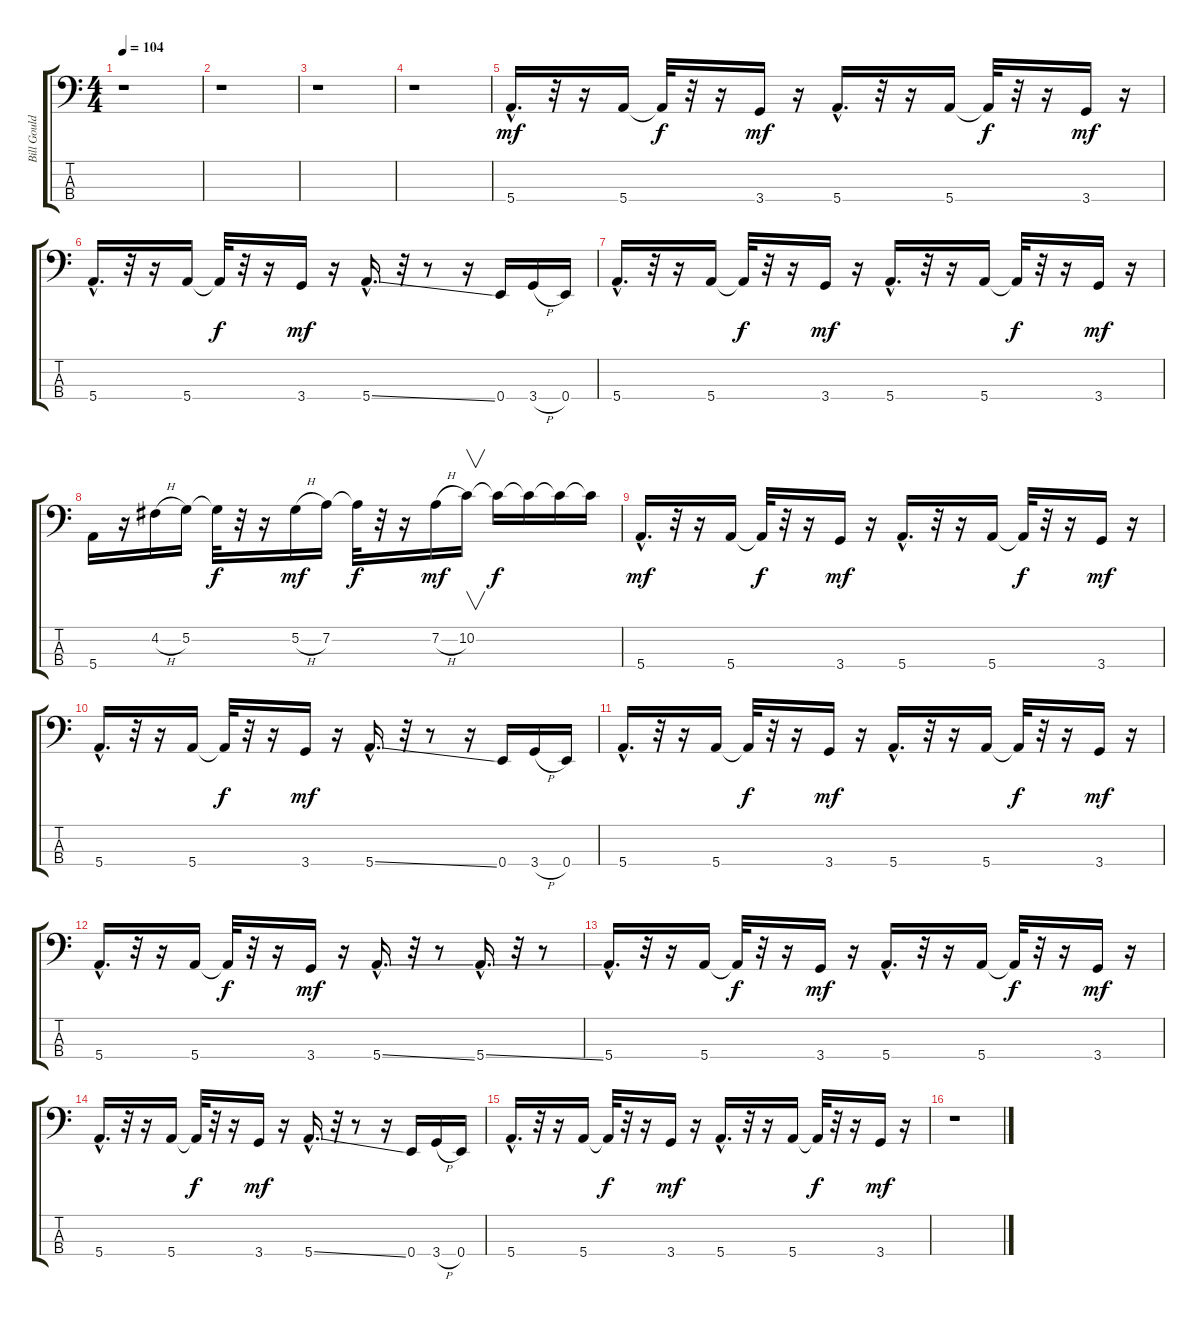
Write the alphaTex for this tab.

\track ("Bill Gould" "Bill Gould") {instrument slapbass2}
\staff {score tabs}
\tuning (G2 D2 A1 E1) {hide}
\ts (4 4)
\tempo 104
\clef f4
\ks c
r.1{dy mf} |
r.1 |
r.1 |
r.1 |
5.4{hac}.16{d} r.32 r.16 5.4.16 5.4{t}.32{dy f} r.32 r.16 3.4.16{dy mf} r.16 5.4{hac}.16{d} r.32 r.16 5.4.16 5.4{t}.32{dy f} r.32 r.16 3.4.16{dy mf} r.16 |
5.4{hac}.16{d} r.32 r.16 5.4.16 5.4{t}.32{dy f} r.32 r.16 3.4.16{dy mf} r.16 5.4{ss hac}.16{d} r.32 r.8 r.16 0.4.16 3.4{h}.16 0.4.16 |
5.4{hac}.16{d} r.32 r.16 5.4.16 5.4{t}.32{dy f} r.32 r.16 3.4.16{dy mf} r.16 5.4{hac}.16{d} r.32 r.16 5.4.16 5.4{t}.32{dy f} r.32 r.16 3.4.16{dy mf} r.16 |
5.4.16 r.16 4.2{h}.16 5.2.16 5.2{t}.32{dy f} r.32 r.16 5.2{h}.16{dy mf} 7.2.16 7.2{t}.32{dy f} r.32 r.16 7.2{h}.16{dy mf} 10.2.16{v} 10.2{t}.16{dy f} 10.2{t}.16 10.2{t}.16 10.2{t}.16 |
5.4{hac}.16{d dy mf} r.32 r.16 5.4.16 5.4{t}.32{dy f} r.32 r.16 3.4.16{dy mf} r.16 5.4{hac}.16{d} r.32 r.16 5.4.16 5.4{t}.32{dy f} r.32 r.16 3.4.16{dy mf} r.16 |
5.4{hac}.16{d} r.32 r.16 5.4.16 5.4{t}.32{dy f} r.32 r.16 3.4.16{dy mf} r.16 5.4{ss hac}.16{d} r.32 r.8 r.16 0.4.16 3.4{h}.16 0.4.16 |
5.4{hac}.16{d} r.32 r.16 5.4.16 5.4{t}.32{dy f} r.32 r.16 3.4.16{dy mf} r.16 5.4{hac}.16{d} r.32 r.16 5.4.16 5.4{t}.32{dy f} r.32 r.16 3.4.16{dy mf} r.16 |
5.4{hac}.16{d} r.32 r.16 5.4.16 5.4{t}.32{dy f} r.32 r.16 3.4.16{dy mf} r.16 5.4{ss hac}.16{d} r.32 r.8 5.4{ss hac}.16{d} r.32 r.8 |
5.4{hac}.16{d} r.32 r.16 5.4.16 5.4{t}.32{dy f} r.32 r.16 3.4.16{dy mf} r.16 5.4{hac}.16{d} r.32 r.16 5.4.16 5.4{t}.32{dy f} r.32 r.16 3.4.16{dy mf} r.16 |
5.4{hac}.16{d} r.32 r.16 5.4.16 5.4{t}.32{dy f} r.32 r.16 3.4.16{dy mf} r.16 5.4{ss hac}.16{d} r.32 r.8 r.16 0.4.16 3.4{h}.16 0.4.16 |
5.4{hac}.16{d} r.32 r.16 5.4.16 5.4{t}.32{dy f} r.32 r.16 3.4.16{dy mf} r.16 5.4{hac}.16{d} r.32 r.16 5.4.16 5.4{t}.32{dy f} r.32 r.16 3.4.16{dy mf} r.16 |
r.1
